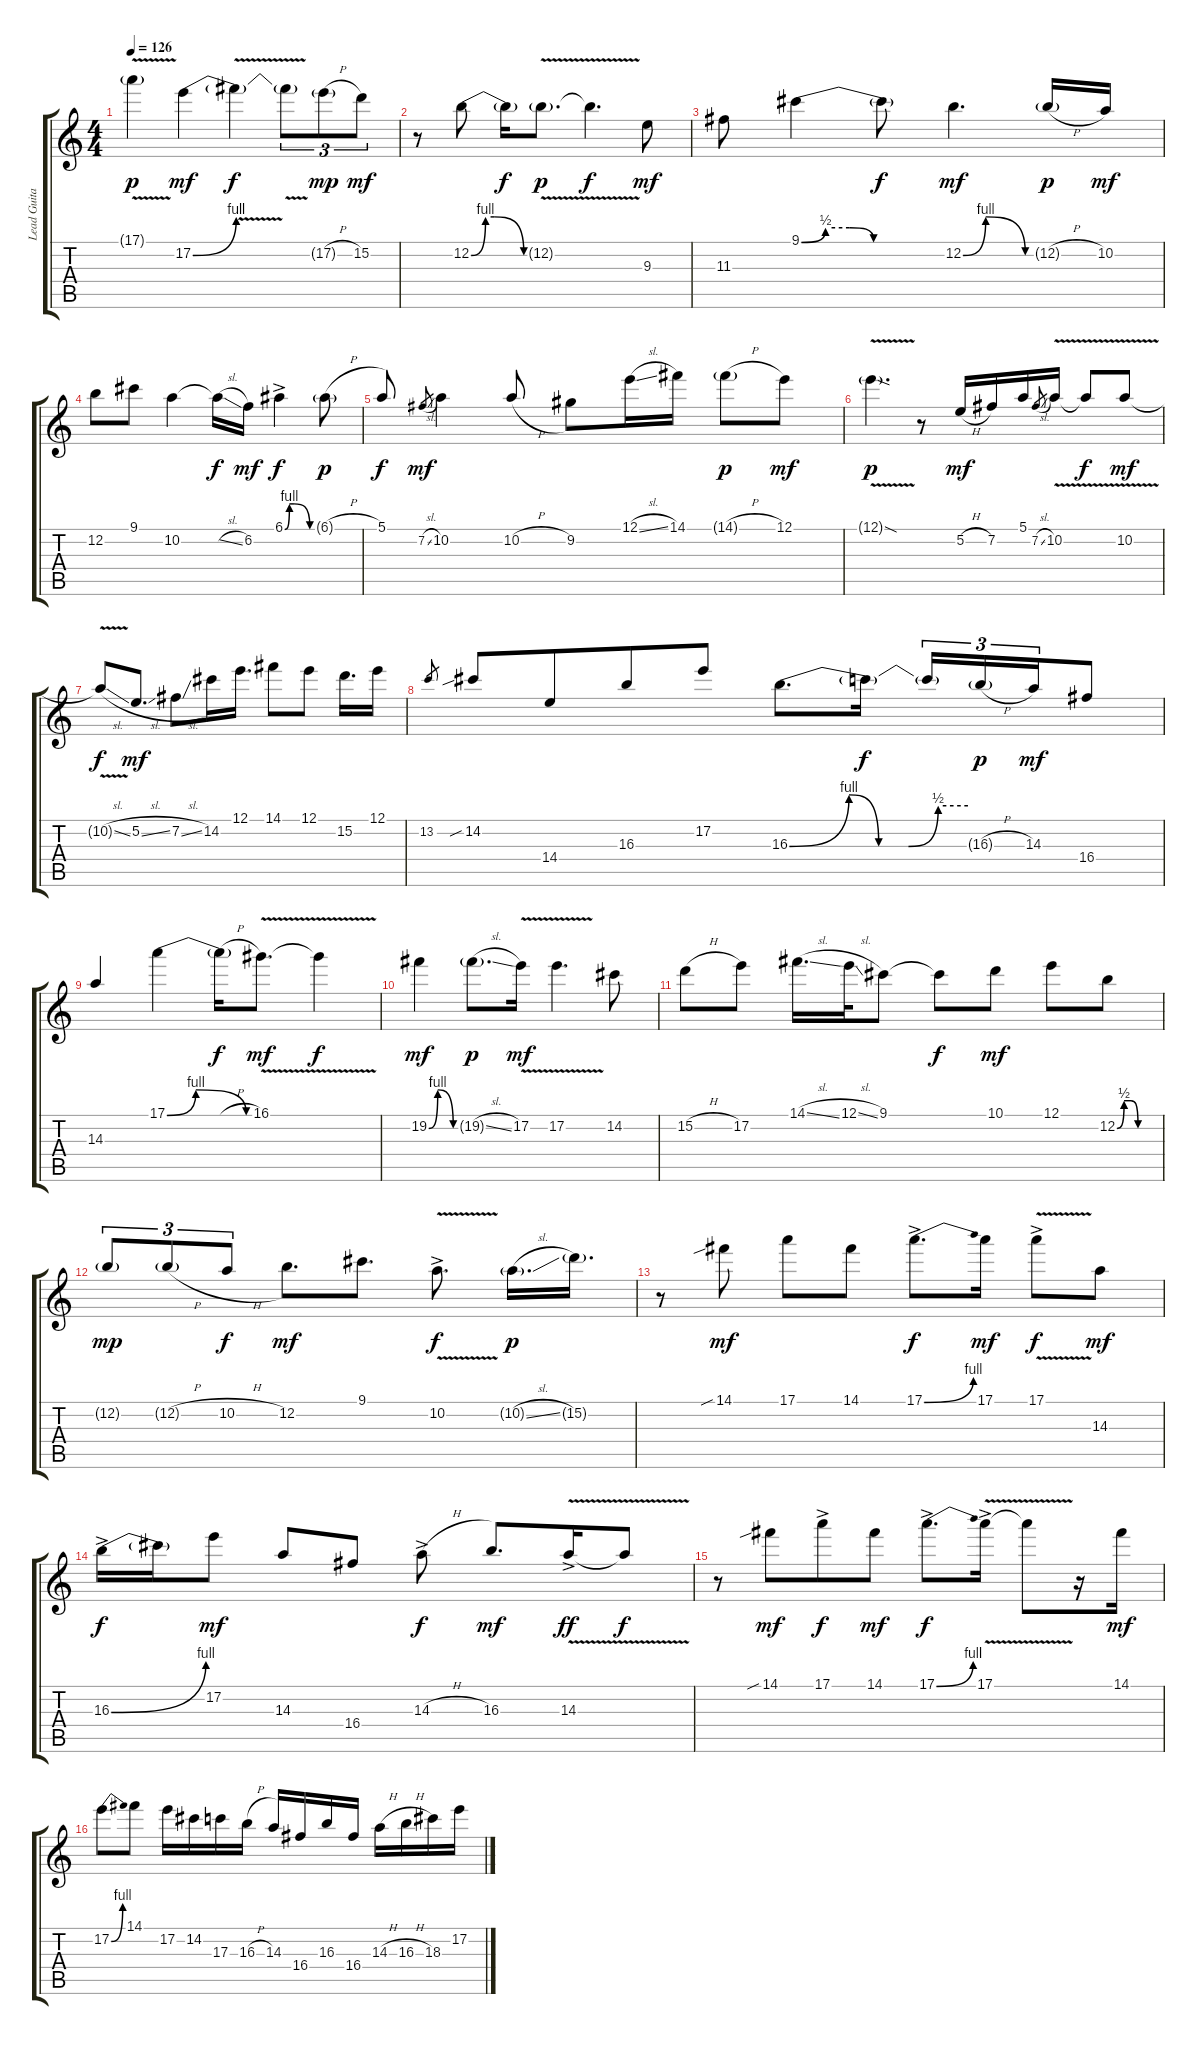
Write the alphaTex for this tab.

\track ("Lead Guitar" "Lead Guita") {instrument distortionguitar}
\staff {score tabs}
\tuning (E4 B3 G3 D3 A2 E2) {hide}
\ts (4 4)
\tempo 126
\clef g2
\ks c
17.1{v g}.4{dy p} 17.2{be (bend 0 0 60 4)}.4{dy mf} 17.2{v t}.4{dy f} 17.2{t}.8{tu (3 2)} 17.2{h g}.8{tu (3 2) dy mp} 15.2.8{tu (3 2) dy mf} |
r.8 12.2{be (custom 0 0 15 4 24 4 55 0 60 0)}.8{beam split} 12.2{t}.16{dy f beam merge} 12.2{v g}.8{d dy p} 12.2{t}.4{d dy f beam split} 9.3.8{dy mf} |
11.3.8 9.1{be (custom 0 0 10 2 20 2 30 0 60 0)}.4 9.1{t}.8{dy f} 12.2{be (custom 0 0 20 4 55 0 60 0)}.4{d dy mf} 12.2{h g}.16{dy p beam Up} 10.2.16{dy mf beam Up} |
12.2.8 9.1.8 10.2.4 10.2{sl t}.16{dy f} 6.2.16{dy mf} 6.1{be (custom 0 0 10 4 20 4 55 0 60 0) ac}.4{dy f} 6.1{h g}.8{dy p} |
5.1.8{dy f beam Up} 7.2{sl}.8{gr dy mf} 10.2.4 10.2{h}.8{beam Up beam split} 9.2.8{beam merge} 12.1{sl}.16 14.1.16{beam split} 14.1{h g}.8{dy p beam merge} 12.1.8{dy mf} |
12.1{v sod g}.4{d dy p} r.8 5.2{h}.16{dy mf beam Up beam merge} 7.2.16{beam Up} 5.1.16{beam Up} 7.2{sl}.8{gr beam merge} 10.2{v}.16{beam Up beam split} 10.2{t}.8{dy f beam Up beam merge} 10.2{v}.8{dy mf beam Up} |
10.2{sl t}.8{dy f beam Up} 5.2{sl}.8{d dy mf beam Up} 7.2{sl}.8{beam merge} 14.2.16{beam merge} 12.1.16{d beam split} 14.1.8 12.1.8 15.2.16{d beam merge} 12.1.16 |
13.2.8{gr} 14.2{sib}.8{beam Up} 14.4.8{beam Up beam merge} 16.3.8{beam Up} 17.2.8{beam Up} 16.3{be (custom 0 0 20 4 30 0 40 0 50 2 60 2)}.8{d} 16.3{t}.16{dy f beam split} 16.3{t}.16{tu (3 2) beam Up} 16.3{h g}.16{tu (3 2) dy p beam Up beam merge} 14.3.16{tu (3 2) dy mf beam Up beam merge} 16.4.8{beam Up} |
14.3.4{beam Up} 17.1{be (custom 0 0 20 4 55 0 60 0)}.4 17.1{h t}.16{dy f} 16.1{v}.8{d dy mf} 16.1{t}.4{dy f} |
19.2{be (custom 0 0 20 4 55 0 60 0)}.4{dy mf} 19.2{sl g}.8{d dy p} 17.2{v}.16{dy mf} 17.2{v}.4{d} 14.2.8 |
15.2{h}.8 17.2.8 14.1{sl}.16{d} 12.1{sl}.32 9.1.8{beam split} 9.1{t}.8{dy f beam merge} 10.1.8{dy mf} 12.1.8{beam merge} 12.2{be (custom 0 0 10 2 20 2 30 0 60 0)}.8 |
12.2{g}.8{tu (3 2) dy mp beam Up} 12.2{h g}.8{tu (3 2) beam Up} 10.2{h}.8{tu (3 2) dy f beam Up} 12.2.8{d dy mf} 9.1.8{d} 10.2{v ac}.8{d dy f beam split} 10.2{sl g}.16{d dy p beam merge} 15.2{g}.16{d} |
r.8 14.1{sib}.8{dy mf} 17.1.8{beam merge} 14.1.8{beam split} 17.1{be (bend 0 0 60 4) ac}.8{d dy f beam merge} 17.1.16{dy mf beam split} 17.1{v ac}.8{dy f beam merge} 14.3.8{dy mf} |
16.3{be (bend 0 0 60 4) ac}.16{dy f} 16.3{t}.16 17.2.8{dy mf beam split} 14.3.8{beam Up} 16.4.8{beam Up} 14.3{h ac}.8{dy f beam split} 16.3.8{d dy mf beam Up beam merge} 14.3{v ac}.16{dy ff beam Up} 14.3{t}.8{dy f beam Up} |
r.8 14.1{sib}.8{dy mf beam merge} 17.1{ac}.8{dy f} 14.1.8{dy mf} 17.1{be (bend 0 0 60 4) ac}.8{d dy f} 17.1{v ac}.16{beam split} 17.1{t}.8 r.16 14.1.16{dy mf} |
17.2{be (bend 0 0 60 4)}.8 14.1.8 17.2.16 14.2.16 17.3.16 16.3{h}.16 14.3.16{beam Up} 16.4.16{beam Up} 16.3.16{beam Up} 16.4.16{beam Up} 14.3{h}.16 16.3{h}.16 18.3.16 17.2.16
